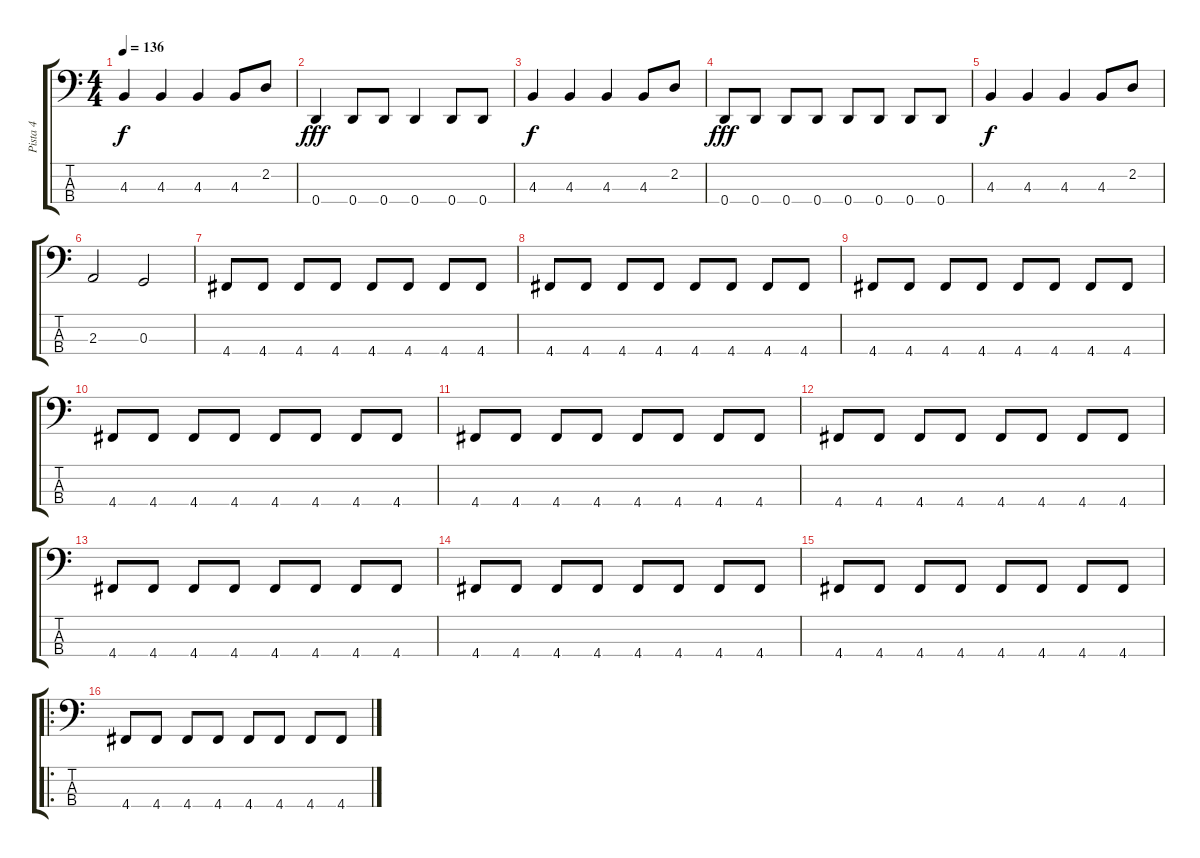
\track ("Pista 4" "Pista 4") {instrument electricbassfinger}
\staff {score tabs}
\tuning (F2 C2 G1 D1) {hide}
\ts (4 4)
\tempo 136
\clef f4
\ks c
4.3.4{dy f} 4.3.4 4.3.4 4.3.8 2.2.8 |
0.4.4{dy fff} 0.4.8 0.4.8 0.4.4 0.4.8 0.4.8 |
4.3.4{dy f} 4.3.4 4.3.4 4.3.8 2.2.8 |
0.4.8{dy fff} 0.4.8 0.4.8 0.4.8 0.4.8 0.4.8 0.4.8 0.4.8 |
4.3.4{dy f} 4.3.4 4.3.4 4.3.8 2.2.8 |
2.3.2 0.3.2 |
4.4.8 4.4.8 4.4.8 4.4.8 4.4.8 4.4.8 4.4.8 4.4.8 |
4.4.8 4.4.8 4.4.8 4.4.8 4.4.8 4.4.8 4.4.8 4.4.8 |
4.4.8 4.4.8 4.4.8 4.4.8 4.4.8 4.4.8 4.4.8 4.4.8 |
4.4.8 4.4.8 4.4.8 4.4.8 4.4.8 4.4.8 4.4.8 4.4.8 |
4.4.8 4.4.8 4.4.8 4.4.8 4.4.8 4.4.8 4.4.8 4.4.8 |
4.4.8 4.4.8 4.4.8 4.4.8 4.4.8 4.4.8 4.4.8 4.4.8 |
4.4.8 4.4.8 4.4.8 4.4.8 4.4.8 4.4.8 4.4.8 4.4.8 |
4.4.8 4.4.8 4.4.8 4.4.8 4.4.8 4.4.8 4.4.8 4.4.8 |
4.4.8 4.4.8 4.4.8 4.4.8 4.4.8 4.4.8 4.4.8 4.4.8 |
\ro
4.4.8 4.4.8 4.4.8 4.4.8 4.4.8 4.4.8 4.4.8 4.4.8
